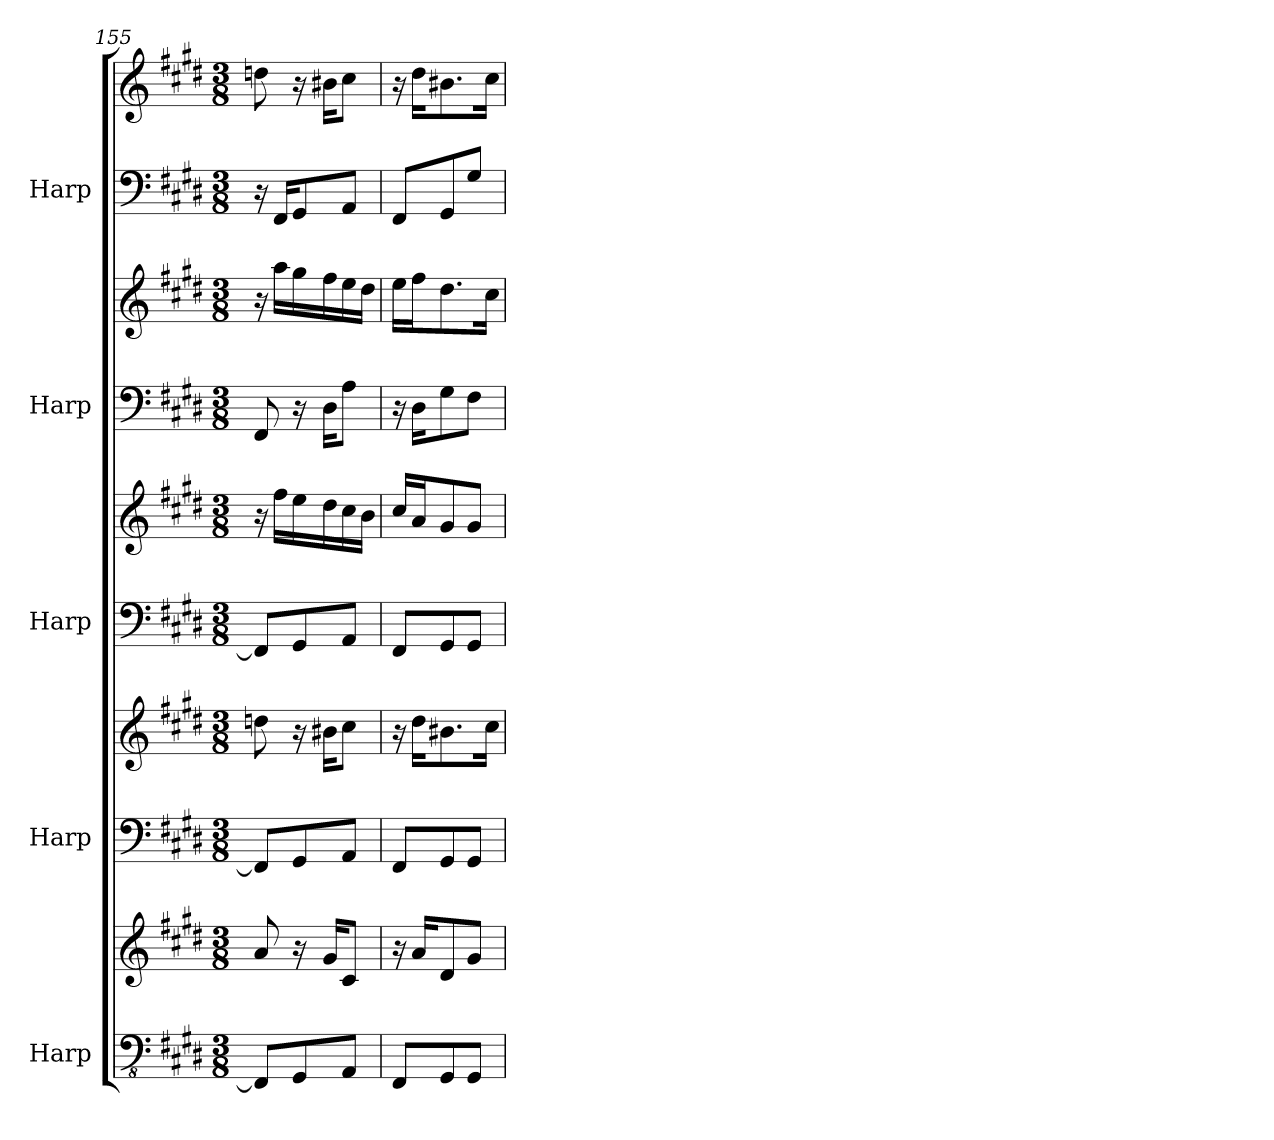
**kern	**kern	**kern	**kern	**kern	**kern	**kern	**kern	**kern	**kern
*part5	*part5	*part4	*part4	*part3	*part3	*part2	*part2	*part1	*part1
*staff10	*staff9	*staff8	*staff7	*staff6	*staff5	*staff4	*staff3	*staff2	*staff1
*I"Harp	*	*I"Harp	*	*I"Harp	*	*I"Harp	*	*I"Harp	*
*I'Hp	*	*I'Hp	*	*I'Hp	*	*I'Hp	*	*I'Hp	*
*clefFv4	*clefG2	*clefF4	*clefG2	*clefF4	*clefG2	*clefF4	*clefG2	*clefF4	*clefG2
*k[f#c#g#d#]	*k[f#c#g#d#]	*k[f#c#g#d#]	*k[f#c#g#d#]	*k[f#c#g#d#]	*k[f#c#g#d#]	*k[f#c#g#d#]	*k[f#c#g#d#]	*k[f#c#g#d#]	*k[f#c#g#d#]
*M3/8	*M3/8	*M3/8	*M3/8	*M3/8	*M3/8	*M3/8	*M3/8	*M3/8	*M3/8
=155	=155	=155	=155	=155	=155	=155	=155	=155	=155
8FFF#/L]	8a/	8FF#/L]	8ddn\	8FF#/L]	16r	8FF#/	16r	16r	8ddn\
.	.	.	.	.	16ff#\LL	.	16aa\LL	16FF#/KL	.
8GGG#/	16r	8GG#/	16r	8GG#/	16ee\	16r	16gg#\	8GG#/	16r
.	16g#/KL	.	16b#X\KL	.	16dd#\	16D#\KL	16ff#\	.	16b#X\KL
8AAA/J	8c#/J	8AA/J	8cc#\J	8AA/J	16cc#\	8A\J	16ee\	8AA/J	8cc#\J
.	.	.	.	.	16b\JJ	.	16dd#\JJ	.	.
=156	=156	=156	=156	=156	=156	=156	=156	=156	=156
8FFF#/L	16r	8FF#/L	16r	8FF#/L	16cc#/LL	16r	16ee\LL	8FF#/L	16r
.	16a/KL	.	16dd#\KL	.	16a/J	16D#\KL	16ff#\J	.	16dd#\KL
8GGG#/	8d#/	8GG#/	8.b#X\	8GG#/	8g#/	8G#\	8.dd#\	8GG#/	8.b#X\
8GGG#/J	8g#/J	8GG#/J	.	8GG#/J	8g#/J	8F#\J	.	8G#/J	.
.	.	.	16cc#\Jk	.	.	.	16cc#\Jk	.	16cc#\Jk
=	=	=	=	=	=	=	=	=	=
*-	*-	*-	*-	*-	*-	*-	*-	*-	*-
